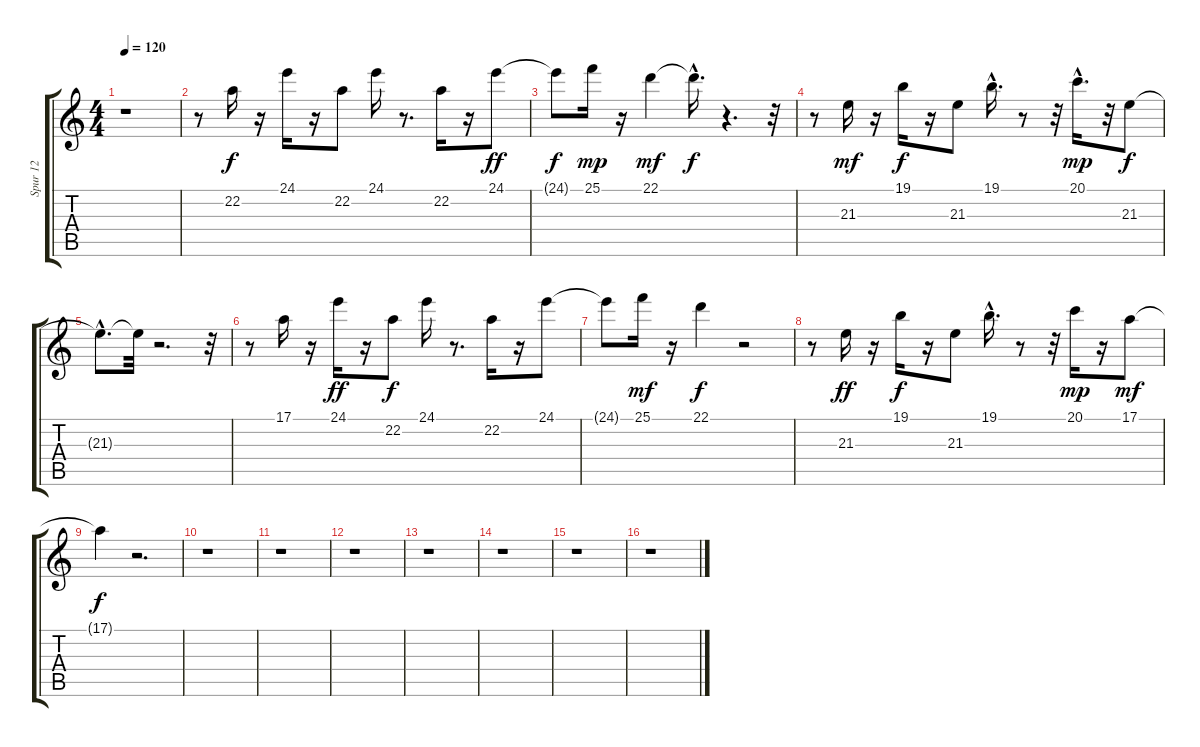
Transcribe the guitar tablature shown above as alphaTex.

\track ("Spur 12" "Spur 12") {instrument whistle}
\staff {score tabs}
\tuning (E4 B3 G3 D3 A2 E2) {hide}
\ts (4 4)
\tempo 120
\clef g2
\ks c
r.1{dy f instrument whistle} |
r.8 22.2.16 r.16 24.1.16 r.16 22.2.8 24.1.16 r.8{d} 22.2.16 r.16 24.1.8{dy ff} |
24.1{t}.8{dy f} 25.1.16{dy mp} r.16 22.1.4{dy mf} 22.1{hac t}.16{d dy f} r.4{d} r.32 |
r.8 21.3.16{dy mf} r.16 19.1.16{dy f} r.16 21.3.8 19.1{hac}.16{d} r.8 r.32 20.1{hac}.16{d dy mp} r.32 21.3.8{dy f} |
21.3{hac t}.8{d} 21.3{t}.32 r.2{d} r.32 |
r.8 17.1.16 r.16 24.1.16{dy ff} r.16 22.2.8{dy f} 24.1.16 r.8{d} 22.2.16 r.16 24.1.8 |
24.1{t}.8 25.1.16{dy mf} r.16 22.1.4{dy f} r.2 |
r.8 21.3.16{dy ff} r.16 19.1.16{dy f} r.16 21.3.8 19.1{hac}.16{d} r.8 r.32 20.1.16{dy mp} r.16 17.1.8{dy mf} |
17.1{t}.4{dy f} r.2{d} |
r.1 |
r.1 |
r.1 |
r.1 |
r.1 |
r.1 |
r.1
